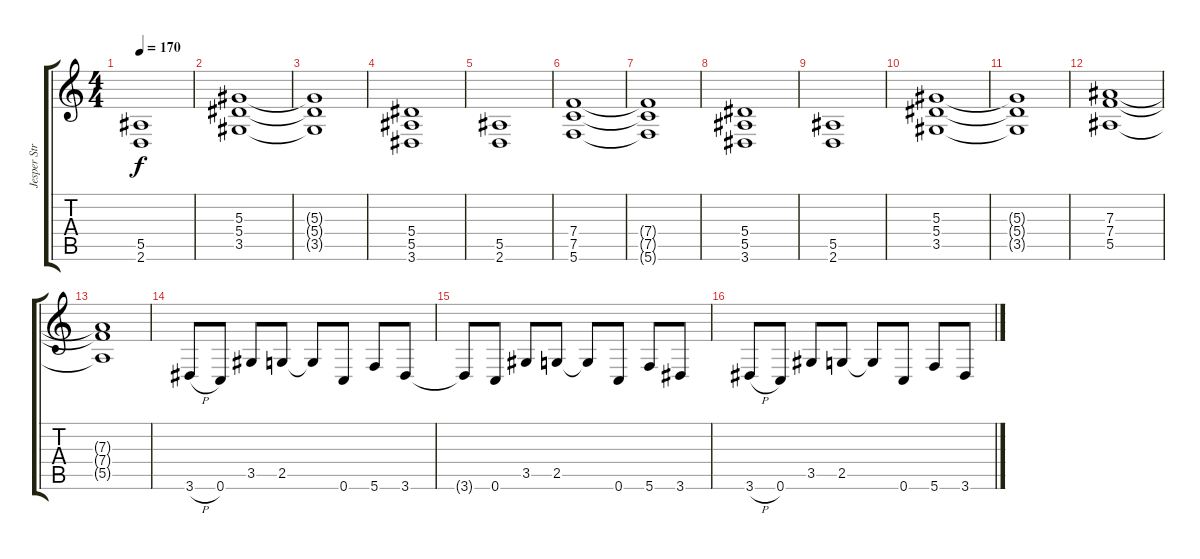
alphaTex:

\track ("Jesper Stromblad" "Jesper Str") {instrument distortionguitar}
\staff {score tabs}
\tuning (C4 G3 Eb3 Bb2 F2 C2) {hide}
\ts (4 4)
\tempo 170
\clef g2
\ks c
(5.5 2.6).1{dy f} |
(5.3 5.4 3.5).1 |
(5.3{t} 5.4{t} 3.5{t}).1 |
(5.4 5.5 3.6).1 |
(5.5 2.6).1 |
(7.4 7.5 5.6).1 |
(7.4{t} 7.5{t} 5.6{t}).1 |
(5.4 5.5 3.6).1 |
(5.5 2.6).1 |
(5.3 5.4 3.5).1 |
(5.3{t} 5.4{t} 3.5{t}).1 |
(7.3 7.4 5.5).1 |
(7.3{t} 7.4{t} 5.5{t}).1 |
3.6{h}.8 0.6.8 3.5.8 2.5.8 2.5{t}.8 0.6.8 5.6.8 3.6.8 |
3.6{t}.8 0.6.8 3.5.8 2.5.8 2.5{t}.8 0.6.8 5.6.8 3.6.8 |
3.6{h}.8 0.6.8 3.5.8 2.5.8 2.5{t}.8 0.6.8 5.6.8 3.6.8
